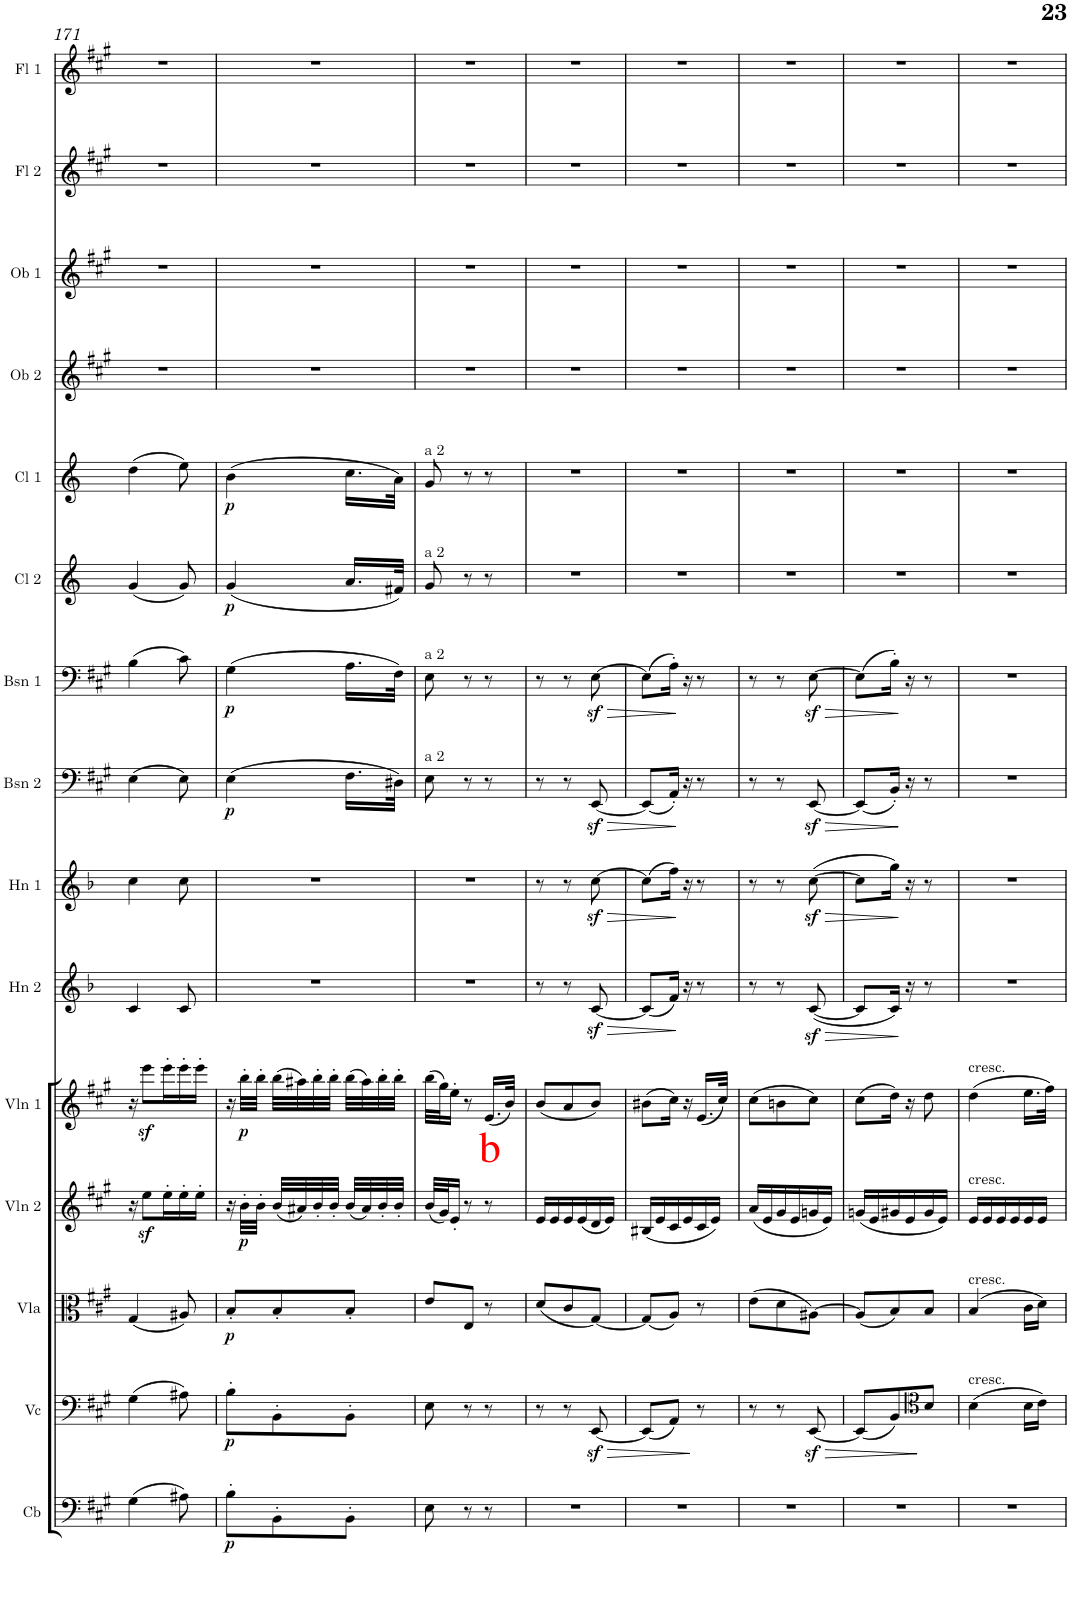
**kern	**dynam	**kern	**dynam	**kern	**dynam	**kern	**dynam	**kern	**text	**dynam	**kern	**dynam	**kern	**dynam	**kern	**dynam	**kern	**dynam	**kern	**dynam	**kern	**dynam	**kern	**kern	**kern	**kern
*part15	*part15	*part14	*part14	*part13	*part13	*part12	*part12	*part11	*part11	*part11	*part10	*part10	*part9	*part9	*part8	*part8	*part7	*part7	*part6	*part6	*part5	*part5	*part4	*part3	*part2	*part1
*staff15	*staff15	*staff14	*staff14	*staff13	*staff13	*staff12	*staff12	*staff11	*staff11	*staff11	*staff10	*staff10	*staff9	*staff9	*staff8	*staff8	*staff7	*staff7	*staff6	*staff6	*staff5	*staff5	*staff4	*staff3	*staff2	*staff1
*I"Contrabass	*	*I"Violoncello	*	*I"Viola	*	*I"Violin 2	*	*I"Violin 1	*	*	*I"E Horn 2 (orig. E and A)	*	*I"E Horn 1 (orig. E and A)	*	*I"Bassoon 2	*	*I"Bassoon 1	*	*I"A Clarinet 2	*	*I"A Clarinet 1	*	*I"Oboe 2	*I"Oboe 1	*I"Flute 2	*I"Flute 1
*I'Cb	*	*I'Vc	*	*I'Vla	*	*I'Vln 2	*	*I'Vln 1	*	*	*I'Hn 2	*	*I'Hn 1	*	*I'Bsn 2	*	*I'Bsn 1	*	*I'Cl 2	*	*I'Cl 1	*	*I'Ob 2	*I'Ob 1	*I'Fl 2	*I'Fl 1
!!LO:PB:g=z
*clefF4	*	*clefF4	*	*clefC3	*	*clefG2	*	*clefG2	*	*	*clefG2	*	*clefG2	*	*clefF4	*	*clefF4	*	*clefG2	*	*clefG2	*	*clefG2	*clefG2	*clefG2	*clefG2
*Trd7c12	*	*	*	*	*	*	*	*	*	*	*Trd5c8	*	*Trd5c8	*	*	*	*	*	*Trd2c3	*	*Trd2c3	*	*	*	*	*
*k[f#c#g#]	*	*k[f#c#g#]	*	*k[f#c#g#]	*	*k[f#c#g#]	*	*k[f#c#g#]	*	*	*k[b-]	*	*k[b-]	*	*k[f#c#g#]	*	*k[f#c#g#]	*	*k[]	*	*k[]	*	*k[f#c#g#]	*k[f#c#g#]	*k[f#c#g#]	*k[f#c#g#]
*M3/8	*	*M3/8	*	*M3/8	*	*M3/8	*	*M3/8	*	*	*M3/8	*	*M3/8	*	*M3/8	*	*M3/8	*	*M3/8	*	*M3/8	*	*M3/8	*M3/8	*M3/8	*M3/8
=171	=171	=171	=171	=171	=171	=171	=171	=171	=171	=171	=171	=171	=171	=171	=171	=171	=171	=171	=171	=171	=171	=171	=171	=171	=171	=171
(4G#\	.	(4G#\	.	(4G#/	.	16r	.	16r	.	.	4c/	.	4cc\	.	(4E\	.	(4B\	.	(4g/	.	(4dd\	.	4.r	4.r	4.r	4.r
.	.	.	.	.	.	8eez<\L	.	8eeez<\L	.	.	.	.	.	.	.	.	.	.	.	.	.	.	.	.	.	.
.	.	.	.	.	.	16ee'\L	.	16eee'\L	.	.	.	.	.	.	.	.	.	.	.	.	.	.	.	.	.	.
8A#X\)	.	8A#X\)	.	8A#X/)	.	16ee'\	.	16eee'\	.	.	8c/	.	8cc\	.	8E\)	.	8c#\)	.	8g/)	.	8ee\)	.	.	.	.	.
.	.	.	.	.	.	16ee'\JJ	.	16eee'\JJ	.	.	.	.	.	.	.	.	.	.	.	.	.	.	.	.	.	.
=172	=172	=172	=172	=172	=172	=172	=172	=172	=172	=172	=172	=172	=172	=172	=172	=172	=172	=172	=172	=172	=172	=172	=172	=172	=172	=172
!	!LO:DY:b	!	!LO:DY:b	!	!LO:DY:b	!	!	!	!	!	!	!	!	!	!	!LO:DY:b	!	!LO:DY:b	!	!LO:DY:b	!	!LO:DY:b	!	!	!	!
8B'\L	p	8B'\L	p	8B'/L	p	16r	.	16r	.	.	4.r	.	4.r	.	(4E\	p	(4G#\	p	(4g/	p	(4b\	p	4.r	4.r	4.r	4.r
!	!	!	!	!	!	!	!LO:DY:b	!	!	!LO:DY:b	!	!	!	!	!	!	!	!	!	!	!	!	!	!	!	!
.	.	.	.	.	.	32b'\LLL	p	32bb'\LLL	.	p	.	.	.	.	.	.	.	.	.	.	.	.	.	.	.	.
.	.	.	.	.	.	32b'\JJJ	.	32bb'\JJJ	.	.	.	.	.	.	.	.	.	.	.	.	.	.	.	.	.	.
8BB'\	.	8BB'\	.	8B'/	.	(32b/LLL	.	(32bb\LLL	.	.	.	.	.	.	.	.	.	.	.	.	.	.	.	.	.	.
.	.	.	.	.	.	32a#X/)	.	32aa#X\)	.	.	.	.	.	.	.	.	.	.	.	.	.	.	.	.	.	.
.	.	.	.	.	.	32b'/	.	32bb'\	.	.	.	.	.	.	.	.	.	.	.	.	.	.	.	.	.	.
.	.	.	.	.	.	32b'/JJJ	.	32bb'\JJJ	.	.	.	.	.	.	.	.	.	.	.	.	.	.	.	.	.	.
8BB'\J	.	8BB'\J	.	8B'/J	.	(32b/LLL	.	(32bb\LLL	.	.	.	.	.	.	16.F#\LL	.	16.A\LL	.	16.a/LL	.	16.cc\LL	.	.	.	.	.
.	.	.	.	.	.	32a#/)	.	32aa#\)	.	.	.	.	.	.	.	.	.	.	.	.	.	.	.	.	.	.
.	.	.	.	.	.	32b'/	.	32bb'\	.	.	.	.	.	.	.	.	.	.	.	.	.	.	.	.	.	.
.	.	.	.	.	.	32b'/JJJ	.	32bb'\JJJ	.	.	.	.	.	.	32D#X\JJk)	.	32F#\JJk)	.	32f#X/JJk)	.	32a\JJk)	.	.	.	.	.
=173	=173	=173	=173	=173	=173	=173	=173	=173	=173	=173	=173	=173	=173	=173	=173	=173	=173	=173	=173	=173	=173	=173	=173	=173	=173	=173
!	!	!	!	!	!	!	!	!	!	!	!	!	!	!	!	!	!	!	!	!	!LO:TX:a:t=a 2	!	!	!	!	!
!	!	!	!	!	!	!	!	!	!	!	!	!	!	!	!	!	!	!	!LO:TX:a:t=a 2	!	!	!	!	!	!	!
!	!	!	!	!	!	!	!	!	!	!	!	!	!	!	!	!	!LO:TX:a:t=a 2	!	!	!	!	!	!	!	!	!
!	!	!	!	!	!	!	!	!	!	!	!	!	!	!	!LO:TX:a:t=a 2	!	!	!	!	!	!	!	!	!	!	!
8E\	.	8E\	.	8e/L	.	(32b/LLL	.	(32bb\LLL	.	.	4.r	.	4.r	.	8E\	.	8E\	.	8g/	.	8g/	.	4.r	4.r	4.r	4.r
.	.	.	.	.	.	32g#/J)	.	32gg#\J)	.	.	.	.	.	.	.	.	.	.	.	.	.	.	.	.	.	.
.	.	.	.	.	.	16e'/JJ	.	16ee'\JJ	.	.	.	.	.	.	.	.	.	.	.	.	.	.	.	.	.	.
8r	.	8r	.	8E/J	.	8r	.	8r	.	.	.	.	.	.	8r	.	8r	.	8r	.	8r	.	.	.	.	.
!	!	!	!	!	!	!	!	!	!LO:LY:b:color=#FF0000	!	!	!	!	!	!	!	!	!	!	!	!	!	!	!	!	!
8r	.	8r	.	8r	.	8r	.	(16.e/LL	b	.	.	.	.	.	8r	.	8r	.	8r	.	8r	.	.	.	.	.
.	.	.	.	.	.	.	.	32b/JJk)	.	.	.	.	.	.	.	.	.	.	.	.	.	.	.	.	.	.
=174	=174	=174	=174	=174	=174	=174	=174	=174	=174	=174	=174	=174	=174	=174	=174	=174	=174	=174	=174	=174	=174	=174	=174	=174	=174	=174
4.r	.	8r	.	(8d/L	.	16e/LL	.	(8b/L	.	.	8r	.	8r	.	8r	.	8r	.	4.r	.	4.r	.	4.r	4.r	4.r	4.r
.	.	.	.	.	.	16e/	.	.	.	.	.	.	.	.	.	.	.	.	.	.	.	.	.	.	.	.
.	.	8r	.	8c#/	.	16e/	.	8a/	.	.	8r	.	8r	.	8r	.	8r	.	.	.	.	.	.	.	.	.
.	.	.	.	.	.	(16e/	.	.	.	.	.	.	.	.	.	.	.	.	.	.	.	.	.	.	.	.
!	!	!	!LO:HP:b	!	!	!	!	!	!	!	!	!LO:HP:b	!	!LO:HP:b	!	!LO:HP:b	!	!LO:HP:b	!	!	!	!	!	!	!	!
.	.	[8EEz</	>	[8G#/J)	.	16d/	.	8b/J)	.	.	[8cz</	>	[8ccz<\	>	[8EEz</	>	[8Ez<\	>	.	.	.	.	.	.	.	.
.	.	.	.	.	.	16e/JJ)	.	.	.	.	.	.	.	.	.	.	.	.	.	.	.	.	.	.	.	.
=175	=175	=175	=175	=175	=175	=175	=175	=175	=175	=175	=175	=175	=175	=175	=175	=175	=175	=175	=175	=175	=175	=175	=175	=175	=175	=175
4.r	.	(8EE/L]	.	(8G#/L]	.	(16B#X/LL	.	(8b#X\L	.	.	(8c/L]	.	(8cc\L]	.	(8EE/L]	.	(8E\L]	.	4.r	.	4.r	.	4.r	4.r	4.r	4.r
.	.	.	.	.	.	16e/	.	.	.	.	.	.	.	.	.	.	.	.	.	.	.	.	.	.	.	.
.	.	8AA/J)	.	8A/J)	.	16c#/	.	16cc#\Jk)	.	.	16f/Jk)	.	16ff\Jk)	.	16AA'/Jk)	.	16A'\Jk)	.	.	.	.	.	.	.	.	.
.	.	.	.	.	.	16e/	.	16r	.	.	16r	]	16r	]	16r	]	16r	]	.	.	.	.	.	.	.	.
.	.	8r	]	8r	.	16c#/	.	(16.e/LL	.	.	8r	.	8r	.	8r	.	8r	.	.	.	.	.	.	.	.	.
.	.	.	.	.	.	16e/JJ)	.	.	.	.	.	.	.	.	.	.	.	.	.	.	.	.	.	.	.	.
.	.	.	.	.	.	.	.	32cc#/JJk)	.	.	.	.	.	.	.	.	.	.	.	.	.	.	.	.	.	.
=176	=176	=176	=176	=176	=176	=176	=176	=176	=176	=176	=176	=176	=176	=176	=176	=176	=176	=176	=176	=176	=176	=176	=176	=176	=176	=176
4.r	.	8r	.	(8e\L	.	(16a/LL	.	(8cc#\L	.	.	8r	.	8r	.	8r	.	8r	.	4.r	.	4.r	.	4.r	4.r	4.r	4.r
.	.	.	.	.	.	16e/	.	.	.	.	.	.	.	.	.	.	.	.	.	.	.	.	.	.	.	.
.	.	8r	.	8d\	.	16g#/	.	8bn\	.	.	8r	.	8r	.	8r	.	8r	.	.	.	.	.	.	.	.	.
.	.	.	.	.	.	16e/	.	.	.	.	.	.	.	.	.	.	.	.	.	.	.	.	.	.	.	.
!	!	!	!LO:HP:b	!	!	!	!	!	!	!	!	!LO:HP:b	!	!LO:HP:b	!	!LO:HP:b	!	!LO:HP:b	!	!	!	!	!	!	!	!
.	.	[8EEz</	>	[8A#X\J)	.	16gn/	.	8cc#\J)	.	.	([8cz</	>	(>[8ccz<\	>	[8EEz</	>	[8Ez<\	>	.	.	.	.	.	.	.	.
.	.	.	.	.	.	16e/JJ)	.	.	.	.	.	.	.	.	.	.	.	.	.	.	.	.	.	.	.	.
=177	=177	=177	=177	=177	=177	=177	=177	=177	=177	=177	=177	=177	=177	=177	=177	=177	=177	=177	=177	=177	=177	=177	=177	=177	=177	=177
4.r	.	(8EE/L]	.	(8A#/L]	.	(16gn/LL	.	(8cc#\L	.	.	8c/L]	.	8cc\L]	.	(8EE/L]	.	(8E\L]	.	4.r	.	4.r	.	4.r	4.r	4.r	4.r
.	.	.	.	.	.	16e/	.	.	.	.	.	.	.	.	.	.	.	.	.	.	.	.	.	.	.	.
.	.	8BB/)	.	8B/)	.	16g#X/	.	16dd\Jk)	.	.	16c/Jk)	.	16gg\Jk)	.	16BB'/Jk)	.	16B'\Jk)	.	.	.	.	.	.	.	.	.
.	.	.	.	.	.	16e/	.	16r	.	.	16r	]	16r	]	16r	]	16r	]	.	.	.	.	.	.	.	.
*	*	*clefC4	*	*	*	*	*	*	*	*	*	*	*	*	*	*	*	*	*	*	*	*	*	*	*	*
.	.	8B/J	]	8B/J	.	16g#/	.	8dd\	.	.	8r	.	8r	.	8r	.	8r	.	.	.	.	.	.	.	.	.
.	.	.	.	.	.	16e/JJ)	.	.	.	.	.	.	.	.	.	.	.	.	.	.	.	.	.	.	.	.
=178	=178	=178	=178	=178	=178	=178	=178	=178	=178	=178	=178	=178	=178	=178	=178	=178	=178	=178	=178	=178	=178	=178	=178	=178	=178	=178
!	!	!	!	!	!	!	!	!LO:TX:a:t=cresc.	!	!	!	!	!	!	!	!	!	!	!	!	!	!	!	!	!	!
!	!	!	!	!	!	!LO:TX:a:t=cresc.	!	!	!	!	!	!	!	!	!	!	!	!	!	!	!	!	!	!	!	!
!	!	!	!	!LO:TX:a:t=cresc.	!	!	!	!	!	!	!	!	!	!	!	!	!	!	!	!	!	!	!	!	!	!
!	!	!LO:TX:a:t=cresc.	!	!	!	!	!	!	!	!	!	!	!	!	!	!	!	!	!	!	!	!	!	!	!	!
4.r	.	(4B\	.	(4B/	.	16e/LL	.	(4dd\	.	.	4.r	.	4.r	.	4.r	.	4.r	.	4.r	.	4.r	.	4.r	4.r	4.r	4.r
.	.	.	.	.	.	16e/	.	.	.	.	.	.	.	.	.	.	.	.	.	.	.	.	.	.	.	.
.	.	.	.	.	.	16e/	.	.	.	.	.	.	.	.	.	.	.	.	.	.	.	.	.	.	.	.
.	.	.	.	.	.	16e/	.	.	.	.	.	.	.	.	.	.	.	.	.	.	.	.	.	.	.	.
.	.	16B\LL	.	16c#\LL	.	16e/	.	16.ee\LL	.	.	.	.	.	.	.	.	.	.	.	.	.	.	.	.	.	.
.	.	16c#\JJ)	.	16d\JJ)	.	16e/JJ	.	.	.	.	.	.	.	.	.	.	.	.	.	.	.	.	.	.	.	.
.	.	.	.	.	.	.	.	32ff#\JJk)	.	.	.	.	.	.	.	.	.	.	.	.	.	.	.	.	.	.
=	=	=	=	=	=	=	=	=	=	=	=	=	=	=	=	=	=	=	=	=	=	=	=	=	=	=
*-	*-	*-	*-	*-	*-	*-	*-	*-	*-	*-	*-	*-	*-	*-	*-	*-	*-	*-	*-	*-	*-	*-	*-	*-	*-	*-
